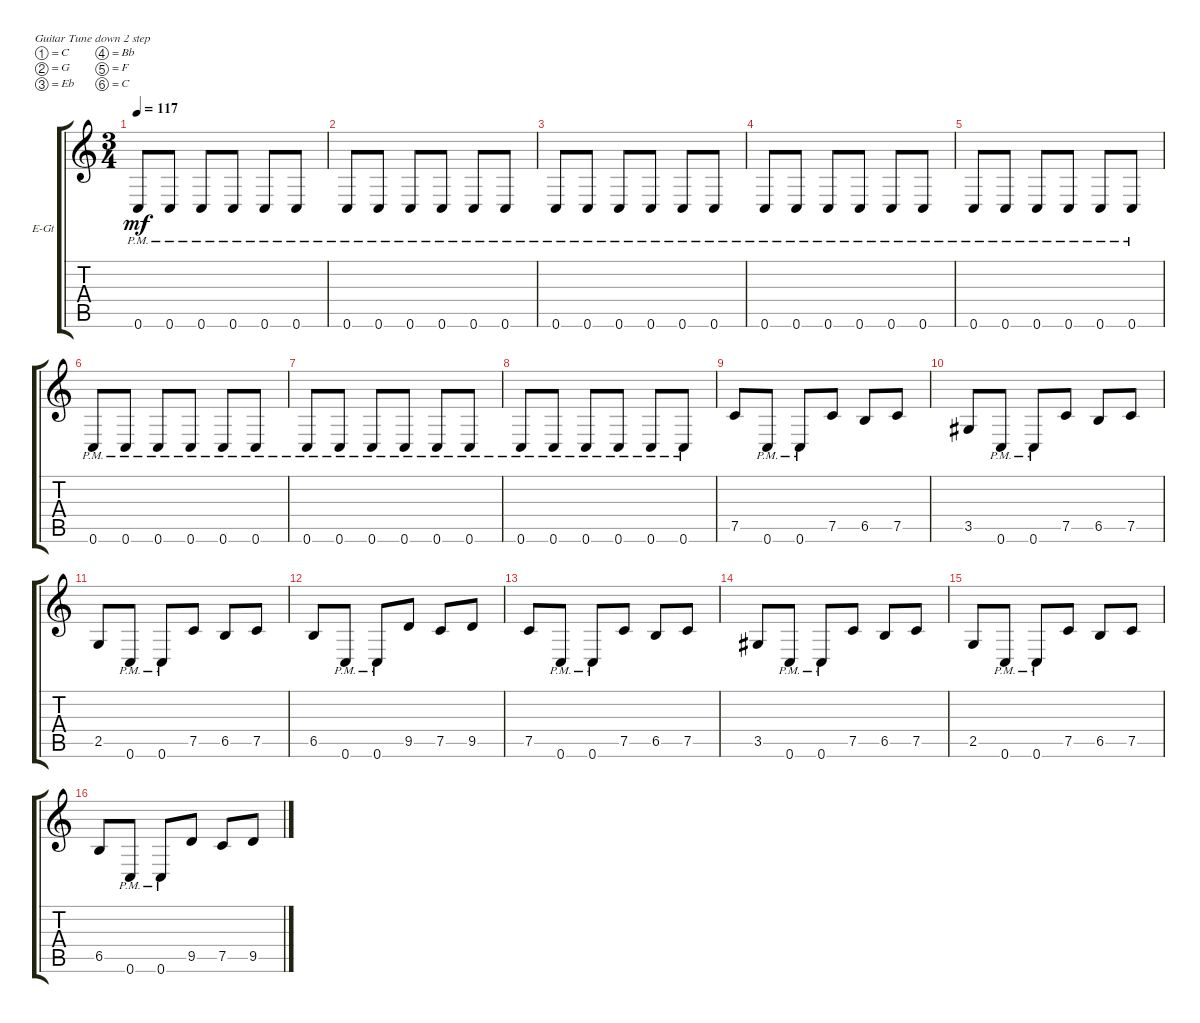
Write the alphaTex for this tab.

\bracketExtendMode groupsimilarinstruments
\firstSystemTrackNameOrientation horizontal
\otherSystemsTrackNameOrientation horizontal
\track ("Gtr1" "E-Gt") {instrument distortionguitar}
\staff {score tabs}
\tuning (C4 G3 Eb3 Bb2 F2 C2)
\ts (3 4)
\tempo 117
\clef g2
\ks c
0.6{pm}.8{dy mf} 0.6{pm}.8 0.6{pm}.8 0.6{pm}.8 0.6{pm}.8 0.6{pm}.8 |
0.6{pm}.8 0.6{pm}.8 0.6{pm}.8 0.6{pm}.8 0.6{pm}.8 0.6{pm}.8 |
0.6{pm}.8 0.6{pm}.8 0.6{pm}.8 0.6{pm}.8 0.6{pm}.8 0.6{pm}.8 |
0.6{pm}.8 0.6{pm}.8 0.6{pm}.8 0.6{pm}.8 0.6{pm}.8 0.6{pm}.8 |
0.6{pm}.8 0.6{pm}.8 0.6{pm}.8 0.6{pm}.8 0.6{pm}.8 0.6{pm}.8 |
0.6{pm}.8 0.6{pm}.8 0.6{pm}.8 0.6{pm}.8 0.6{pm}.8 0.6{pm}.8 |
0.6{pm}.8 0.6{pm}.8 0.6{pm}.8 0.6{pm}.8 0.6{pm}.8 0.6{pm}.8 |
0.6{pm}.8 0.6{pm}.8 0.6{pm}.8 0.6{pm}.8 0.6{pm}.8 0.6{pm}.8 |
7.5.8 0.6{pm}.8 0.6{pm}.8 7.5.8 6.5.8 7.5.8 |
3.5.8 0.6{pm}.8 0.6{pm}.8 7.5.8 6.5.8 7.5.8 |
2.5.8 0.6{pm}.8 0.6{pm}.8 7.5.8 6.5.8 7.5.8 |
6.5.8 0.6{pm}.8 0.6{pm}.8 9.5.8 7.5.8 9.5.8 |
7.5.8 0.6{pm}.8 0.6{pm}.8 7.5.8 6.5.8 7.5.8 |
3.5.8 0.6{pm}.8 0.6{pm}.8 7.5.8 6.5.8 7.5.8 |
2.5.8 0.6{pm}.8 0.6{pm}.8 7.5.8 6.5.8 7.5.8 |
6.5.8 0.6{pm}.8 0.6{pm}.8 9.5.8 7.5.8 9.5.8
